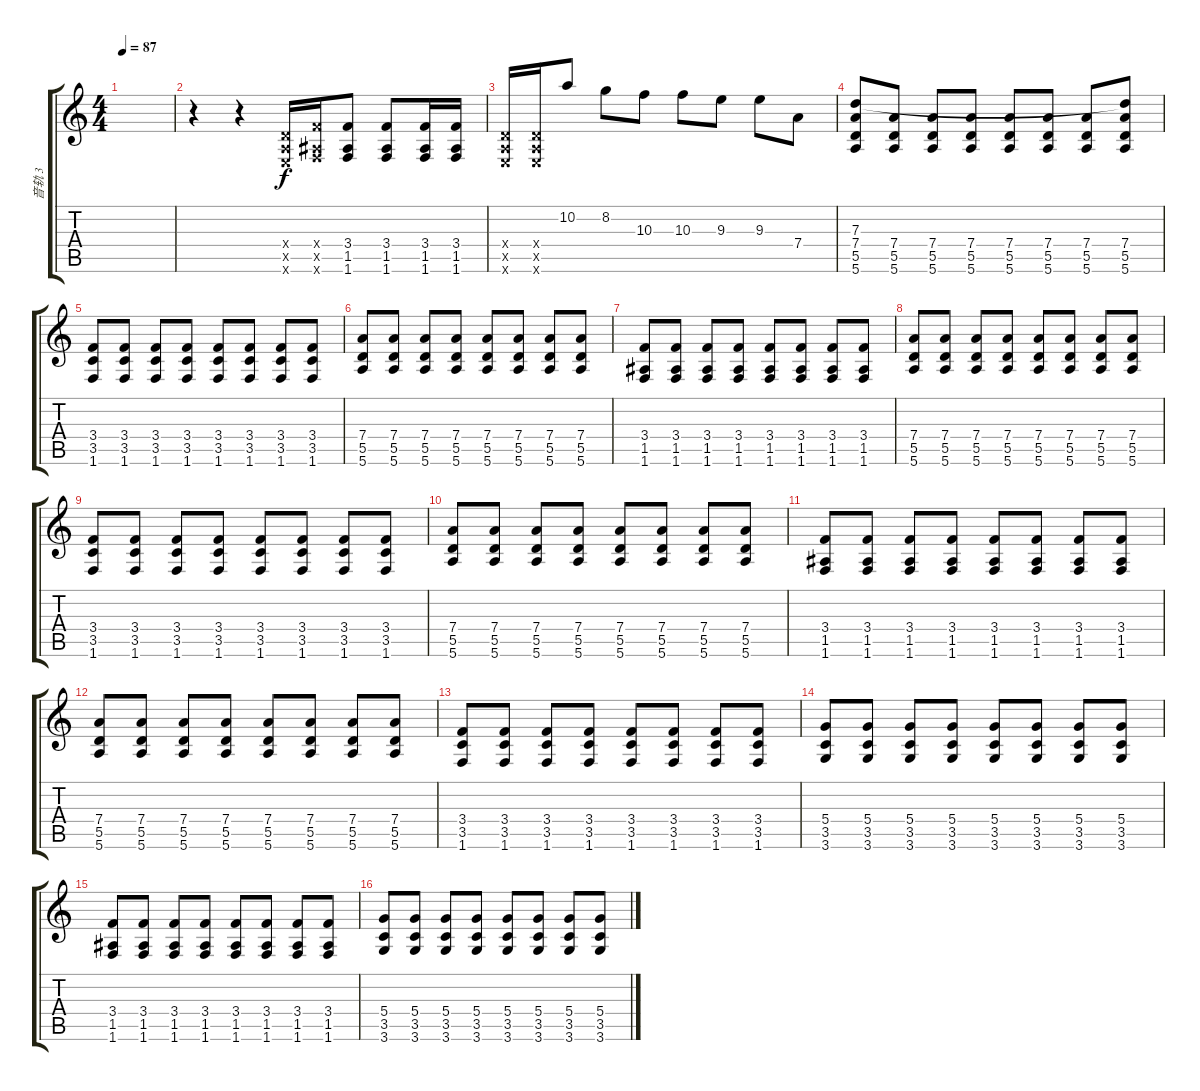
\track ("音轨 3" "音轨 3") {instrument overdrivenguitar}
\staff {score tabs}
\tuning (E4 B3 G3 D3 A2 E2) {hide}
\ts (4 4)
\tempo 87
\clef g2
\ks c
|
r.4 r.4 (0.4{x} 0.5{x} 0.6{x}).16 (3.4{x} 1.5{x} 1.6{x}).16 (3.4 1.5 1.6).8 (3.4 1.5 1.6).8 (3.4 1.5 1.6).16 (3.4 1.5 1.6).16 |
(0.4{x} 0.5{x} 0.6{x}).16 (0.4{x} 0.5{x} 0.6{x}).16 10.2.8 8.2.8 10.3.8 10.3.8 9.3.8 9.3.8 7.4.8 |
(7.3 7.4 5.5 5.6).8 (7.4 5.5 5.6).8 (7.4 5.5 5.6).8 (7.4 5.5 5.6).8 (7.4 5.5 5.6).8 (7.4 5.5 5.6).8 (7.4 5.5 5.6).8 (7.3{t} 7.4 5.5 5.6).8 |
(3.4 3.5 1.6).8 (3.4 3.5 1.6).8 (3.4 3.5 1.6).8 (3.4 3.5 1.6).8 (3.4 3.5 1.6).8 (3.4 3.5 1.6).8 (3.4 3.5 1.6).8 (3.4 3.5 1.6).8 |
(7.4 5.5 5.6).8 (7.4 5.5 5.6).8 (7.4 5.5 5.6).8 (7.4 5.5 5.6).8 (7.4 5.5 5.6).8 (7.4 5.5 5.6).8 (7.4 5.5 5.6).8 (7.4 5.5 5.6).8 |
(3.4 1.5 1.6).8 (3.4 1.5 1.6).8 (3.4 1.5 1.6).8 (3.4 1.5 1.6).8 (3.4 1.5 1.6).8 (3.4 1.5 1.6).8 (3.4 1.5 1.6).8 (3.4 1.5 1.6).8 |
(7.4 5.5 5.6).8 (7.4 5.5 5.6).8 (7.4 5.5 5.6).8 (7.4 5.5 5.6).8 (7.4 5.5 5.6).8 (7.4 5.5 5.6).8 (7.4 5.5 5.6).8 (7.4 5.5 5.6).8 |
(3.4 3.5 1.6).8 (3.4 3.5 1.6).8 (3.4 3.5 1.6).8 (3.4 3.5 1.6).8 (3.4 3.5 1.6).8 (3.4 3.5 1.6).8 (3.4 3.5 1.6).8 (3.4 3.5 1.6).8 |
(7.4 5.5 5.6).8 (7.4 5.5 5.6).8 (7.4 5.5 5.6).8 (7.4 5.5 5.6).8 (7.4 5.5 5.6).8 (7.4 5.5 5.6).8 (7.4 5.5 5.6).8 (7.4 5.5 5.6).8 |
(3.4 1.5 1.6).8 (3.4 1.5 1.6).8 (3.4 1.5 1.6).8 (3.4 1.5 1.6).8 (3.4 1.5 1.6).8 (3.4 1.5 1.6).8 (3.4 1.5 1.6).8 (3.4 1.5 1.6).8 |
(7.4 5.5 5.6).8 (7.4 5.5 5.6).8 (7.4 5.5 5.6).8 (7.4 5.5 5.6).8 (7.4 5.5 5.6).8 (7.4 5.5 5.6).8 (7.4 5.5 5.6).8 (7.4 5.5 5.6).8 |
(3.4 3.5 1.6).8 (3.4 3.5 1.6).8 (3.4 3.5 1.6).8 (3.4 3.5 1.6).8 (3.4 3.5 1.6).8 (3.4 3.5 1.6).8 (3.4 3.5 1.6).8 (3.4 3.5 1.6).8 |
(5.4 3.5 3.6).8 (5.4 3.5 3.6).8 (5.4 3.5 3.6).8 (5.4 3.5 3.6).8 (5.4 3.5 3.6).8 (5.4 3.5 3.6).8 (5.4 3.5 3.6).8 (5.4 3.5 3.6).8 |
(3.4 1.5 1.6).8 (3.4 1.5 1.6).8 (3.4 1.5 1.6).8 (3.4 1.5 1.6).8 (3.4 1.5 1.6).8 (3.4 1.5 1.6).8 (3.4 1.5 1.6).8 (3.4 1.5 1.6).8 |
(5.4 3.5 3.6).8 (5.4 3.5 3.6).8 (5.4 3.5 3.6).8 (5.4 3.5 3.6).8 (5.4 3.5 3.6).8 (5.4 3.5 3.6).8 (5.4 3.5 3.6).8 (5.4 3.5 3.6).8
